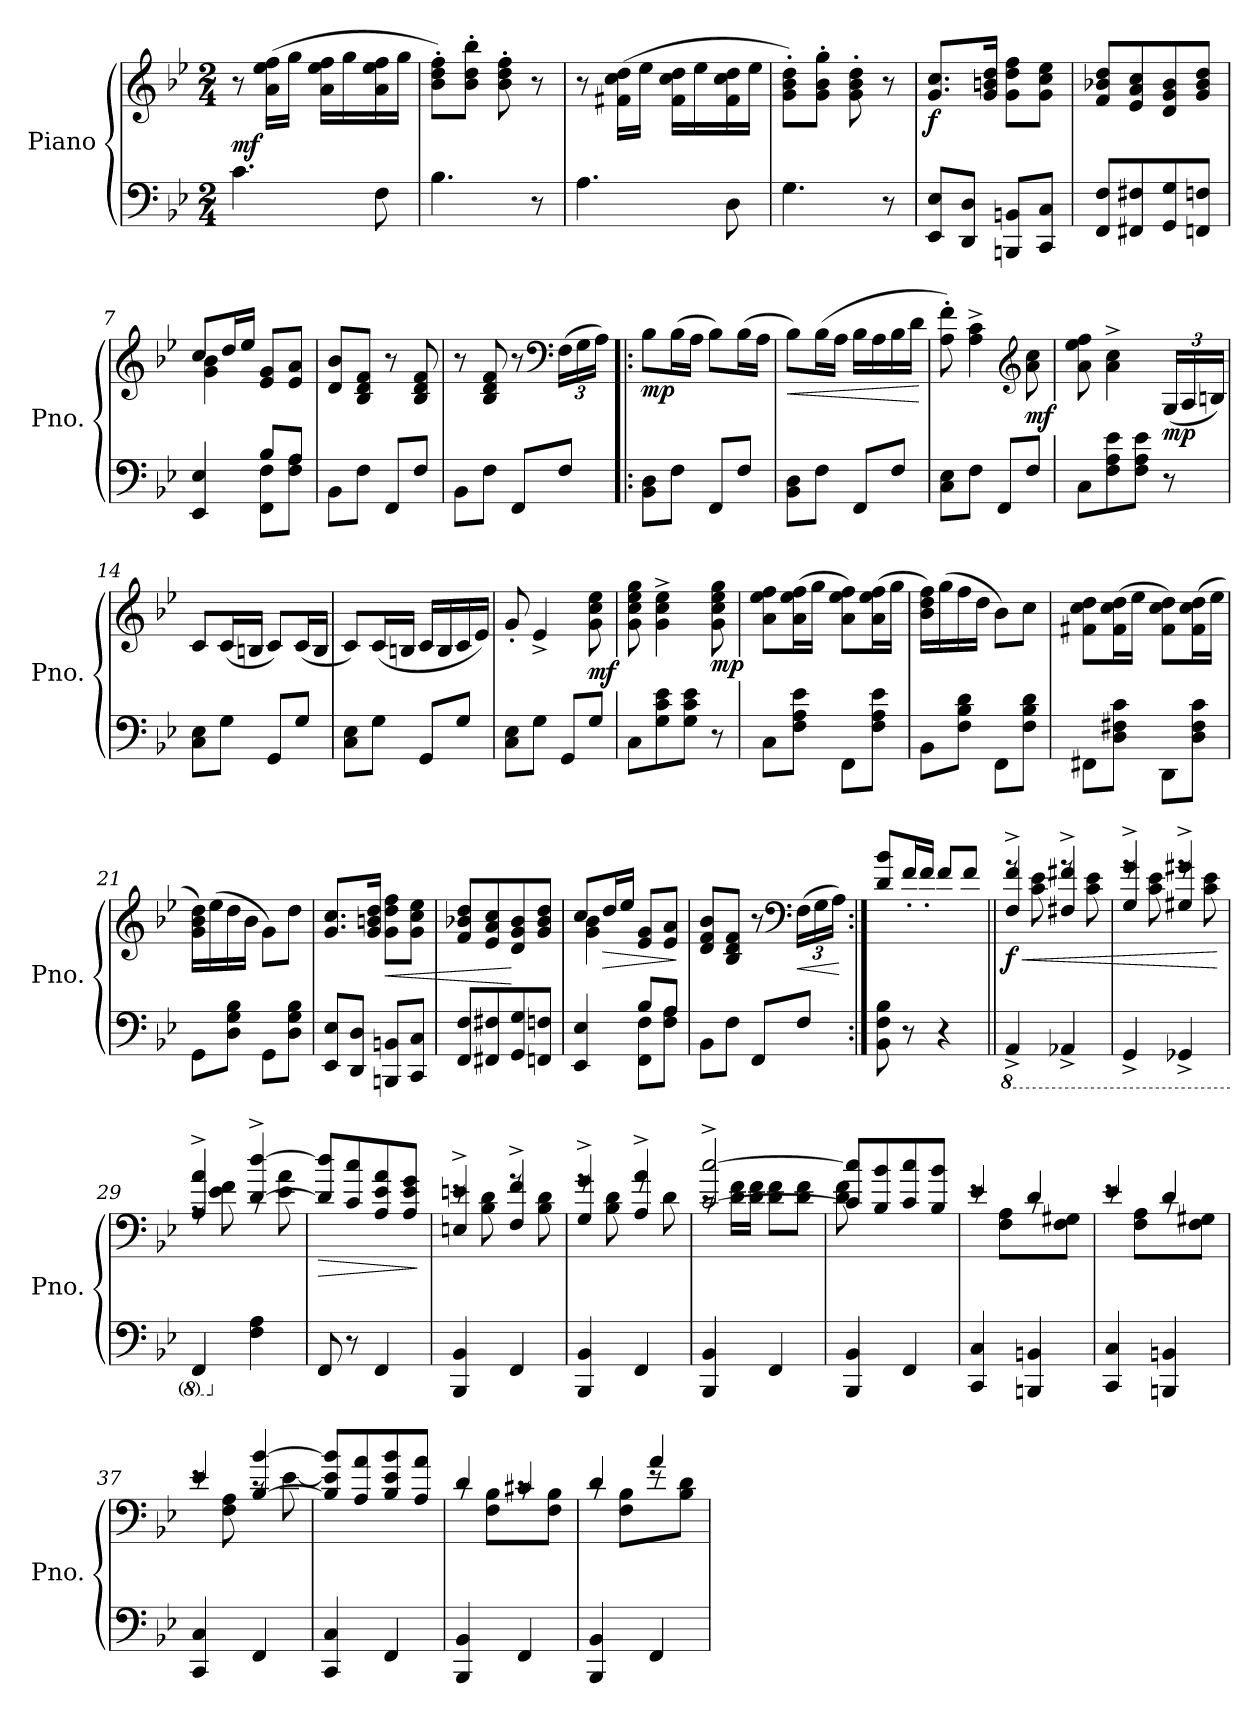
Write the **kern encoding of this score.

**kern	**kern	**dynam
*part1	*part1	*part1
*staff2	*staff1	*staff1/2
*I"Piano	*	*
*I'Pno.	*	*
*clefF4	*clefG2	*
*k[b-e-]	*k[b-e-]	*
*M2/4	*M2/4	*
=1	=1	=1
!	!	!LO:DY:b
4.c\	8r	mf
.	(>16a\ 16ee-\ 16ff\LL	.
.	16gg\JJ	.
.	16a\ 16ee-\ 16ff\LL	.
.	16gg\	.
8F\	16a\ 16ee-\ 16ff\	.
.	16gg\JJ	.
=2	=2	=2
4.B-\	8b-\' 8dd\' 8ff\'L)	.
.	8b-\' 8dd\' 8bb-\'J	.
.	8b-\' 8dd\' 8ff\'	.
8r	8r	.
=3	=3	=3
4.A\	8r	.
.	(>16f#X\ 16cc\ 16dd\LL	.
.	16ee-\JJ	.
.	16f#\ 16cc\ 16dd\LL	.
.	16ee-\	.
8D\	16f#\ 16cc\ 16dd\	.
.	16ee-\JJ	.
=4	=4	=4
4.G\	8g\' 8b-\' 8dd\'L)	.
.	8g\' 8b-\' 8gg\'J	.
.	8g\' 8b-\' 8dd\'	.
8r	8r	.
!!LO:LB:g=z
=5	=5	=5
!	!	!LO:DY:b
8EE-/ 8E-/L	8.g/ 8.cc/L	f
8DD/ 8D/J	.	.
.	16g/ 16bn/ 16dd/Jk	.
8BBBn/ 8BBn/L	8g\ 8dd\ 8ff\L	.
8CC/ 8C/J	8g\ 8cc\ 8ee-\J	.
=6	=6	=6
8FF/ 8F/L	8f/ 8b-X/ 8dd/L	.
8FF#X/ 8F#X/	8e-/ 8a/ 8cc/	.
8GG/ 8G/	8d/ 8g/ 8b-/	.
8FFn/ 8Fn/J	8g/ 8b-/ 8dd/J	.
=7	=7	=7
*^	*^	*
4EE-/ 4E-/	4ryy	8cc/L	4g\ 4b-\	.
.	.	16dd/L	.	.
.	.	16ee-/JJ	.	.
8B-!/L	8FF\ 8F\L	8e-/ 8g/L	4ryy	.
8A/J	8F\ 8A\J	8e-/ 8a/J	.	.
*v	*v	*	*	*
*	*v	*v	*
=8	=8	=8
8BB-\L	8d/ 8b-/L	.
8F\J	8B-/ 8d/ 8f/J	.
8FF/L	8r	.
8F/J	8B-/ 8d/ 8f/	.
=9	=9	=9
8BB-\L	8r	.
8F\J	8B-/ 8d/ 8f/	.
8FF/L	8r	.
*	*clefF4	*
*	*Xbrackettup	*
8F/J	(>24F\LL	.
.	24G\	.
.	24A\JJ)	.
!!LO:LB:g=z
=10!|:	=10!|:	=10!|:
!	!	!LO:DY:b
8BB-\ 8D\L	8B-\L	mp
8F\J	(>16B-\L	.
.	16A\JJ	.
8FF/L	8B-\L)	.
8F/J	(>16B-\L	.
.	16A\JJ	.
=11	=11	=11
!	!	!LO:HP:b
8BB-\ 8D\L	8B-\L)	<
8F\J	(>16B-\L	.
.	16A\JJ	.
8FF/L	16B-\LL	.
.	16A\	.
8F/J	16B-\	.
.	16d\JJ	.
.	.	[
=12	=12	=12
8C\ 8E-\L	8A\' 8f\')	.
8F\J	4A\^ 4c\^	.
8FF/L	.	.
*	*clefG2	*
!	!	!LO:DY:b
8F/J	8a\ 8cc\	mf
=13	=13	=13
8C\L	8a\ 8ee-\ 8ff\	.
8F\ 8A\ 8e-\	4a\^ 4cc\^	.
8F\ 8A\ 8e-\J	.	.
!	!	!LO:DY:b
8r	(>24G/LL	mp
.	24A/	.
.	24Bn/JJ)	.
=14	=14	=14
8C\ 8E-\L	8c/L	.
8G\J	(<16c/L	.
.	16Bn/JJ	.
8GG/L	8c/L)	.
8G/J	(<16c/L	.
.	16B/JJ	.
=15	=15	=15
8C\ 8E-\L	8c/L)	.
8G\J	(<16c/L	.
.	16Bn/JJ	.
8GG/L	16c/LL	.
.	16B/	.
8G/J	16c/	.
.	16e-/JJ)	.
!!LO:LB:g=z
=16	=16	=16
8C\ 8E-\L	8g'/	.
8G\J	4e-^/	.
8GG/L	.	.
!	!	!LO:DY:b
8G/J	8g\ 8cc\ 8ee-\	mf
=17	=17	=17
8C\L	8g\ 8cc\ 8ee-\ 8gg\	.
8G\ 8c\ 8e-\	4g\^ 4cc\^ 4ee-\^	.
8G\ 8c\ 8e-\J	.	.
!	!	!LO:DY:b
8r	8g\ 8cc\ 8ee-\ 8gg\	mp
=18	=18	=18
8C\L	8a\ 8ee-\ 8ff\L	.
8F\ 8A\ 8e-\J	(>16a\ 16ee-\ 16ff\L	.
.	16gg\JJ	.
8FF\L	8a\ 8ee-\ 8ff\L)	.
8F\ 8A\ 8e-\J	(>16a\ 16ee-\ 16ff\L	.
.	16gg\JJ	.
=19	=19	=19
8BB-\L	16b-\ 16dd\ 16ff\LL)	.
.	(>16gg\	.
8F\ 8B-\ 8d\J	16ff\	.
.	16dd\JJ	.
8FF\L	8b-\L)	.
8F\ 8B-\ 8d\J	8cc\J	.
=20	=20	=20
8FF#X\L	8f#X\ 8cc\ 8dd\L	.
8D\ 8F#X\ 8c\J	(>16f#\ 16cc\ 16dd\L	.
.	16ee-\JJ	.
8DD\L	8f#\ 8cc\ 8dd\L)	.
8D\ 8F#\ 8c\J	(>16f#\ 16cc\ 16dd\L	.
.	16ee-\JJ	.
=21	=21	=21
8GG\L	16g\ 16b-\ 16dd\LL)	.
.	(>16ee-\	.
8D\ 8G\ 8B-\J	16dd\	.
.	16b-\JJ	.
8GG\L	8g\L)	.
8D\ 8G\ 8B-\J	8dd\J	.
!!LO:LB:g=z
=22	=22	=22
8EE-/ 8E-/L	8.g/ 8.cc/L	.
8DD/ 8D/J	.	.
.	16g/ 16bn/ 16dd/Jk	.
!	!	!LO:HP:b
8BBBn/ 8BBn/L	8g\ 8dd\ 8ff\L	<
8CC/ 8C/J	8g\ 8cc\ 8ee-\J	.
=23	=23	=23
8FF/ 8F/L	8f/ 8b-X/ 8dd/L	.
8FF#X/ 8F#X/	8e-/ 8a/ 8cc/	.
8GG/ 8G/	8d/ 8g/ 8b-/	[
8FFn/ 8Fn/J	8g/ 8b-/ 8dd/J	.
=24	=24	=24
*^	*^	*
4EE-/ 4E-/	4ryy	8cc/L	4g\ 4b-\	.
!	!	!	!	!LO:HP:b
.	.	16dd/L	.	>
.	.	16ee-/JJ	.	.
8B-!/L	8FF\ 8F\L	8e-/ 8g/L	4ryy	.
8A/J	8F\ 8A\J	8e-/ 8a/J	.	.
*v	*v	*	*	*
*	*v	*v	*
.	.	]
=25	=25	=25
8BB-\L	8d/ 8f/ 8b-/L	.
8F\J	8B-/ 8d/ 8f/J	.
8FF/L	8r	.
*	*clefF4	*
!	!	!LO:HP:b
8F/J	(>24F\LL	<
.	24G\	.
.	24A\JJ)	.
.	.	[
=26:|!	=26:|!	=26:|!
8BB-\ 8F\ 8B-\	8d/ 8b-/L	.
8r	16f'/L	.
.	16f'/JJ	.
4r	8f/L	.
.	8f/J	.
!!LO:PB:g=z
=27||	=27||	=27||
*8ba	*	*
!	!	!LO:HP:b
*	*^	*
!	!	!	!LO:DY:n=1:b
4AAA^/	4F/^ 4f/^	8rg	< f
.	.	8c\ 8e-\	.
4AAA-X^/	4F#X/^ 4f#X/^	8rg	.
.	.	8c\ 8e-\	.
=28	=28	=28	=28
4GGG^/	4G/^ 4g/^	8rg	.
.	.	8c\ 8e-\	.
4GGG-X^/	4G#X/^ 4g#X/^	8rg	.
.	.	8c\ 8e-\	.
*	*v	*v	*
.	.	[
=29	=29	=29
*	*^	*
4FFF/	4A/^ 4a/^	8rA	.
.	.	8e-\ 8f\	.
*X8ba	*	*	*
4F\ 4A\	[4d/^ [4dd/^	8rc	.
.	.	8e-\ 8a\	.
=30	=30	=30	=30
!	!	!	!LO:HP:b
*	*v	*v	*
8FF/	8d/] 8dd/]L	>
8r	8c/ 8cc/	.
4FF/	8A/ 8e-/ 8a/	.
.	8A/ 8e-/ 8g/J	.
.	.	]
=31	=31	=31
*	*^	*
4BBB-/ 4BB-/	4En/^ 4en/^	8re	.
.	.	8B-\ 8d\	.
4FF/	4F/^ 4f/^	8rg	.
.	.	8B-\ 8d\	.
=32	=32	=32	=32
4BBB-/ 4BB-/	4G/^ 4g/^	8rg	.
.	.	8B-\ 8d\	.
4FF/	4A/^ 4a/^	8rg	.
.	.	8d\	.
!!LO:LB:g=z	!!
=33	=33	=33	=33
4BBB-/ 4BB-/	[2c/^ [2cc/^	8rc	.
.	.	16d\ 16f\LL	.
.	.	16d\ 16f\JJ	.
4FF/	.	8d\ 8f\L	.
.	.	8d\ 8f\J	.
=34	=34	=34	=34
4BBB-/ 4BB-/	8c/] 8cc/]L	8d\ 8f\	.
.	8B-/ 8b-/	4.ryy	.
4FF/	8c/ 8cc/	.	.
.	8B-/ 8b-/J	.	.
=35	=35	=35	=35
4CC/ 4C/	4e-/	8re	.
.	.	8F\ 8A\L	.
4BBBn/ 4BBn/	4d/	8rc	.
.	.	8F\ 8G#X\J	.
=36	=36	=36	=36
4CC/ 4C/	4e-/	8re	.
.	.	8F\ 8A\L	.
4BBBn/ 4BBn/	4d/	8rc	.
.	.	8F\ 8G#X\J	.
=37	=37	=37	=37
4CC/ 4C/	4e-/	8re	.
.	.	8F\ 8A\	.
4FF/	[4B-/ [4b-/	8rc	.
.	.	[8e-\	.
*	*v	*v	*
=38	=38	=38
4CC/ 4C/	8B-/] 8e-/] 8b-/]L	.
.	8A/ 8a/	.
4FF/	8B-/ 8e-/ 8b-/	.
.	8A/ 8a/J	.
!!LO:LB:g=z
=39	=39	=39
*	*^	*
4BBB-/ 4BB-/	4d/	8rc	.
.	.	8F\ 8B-\L	.
4FF/	4c#X/	8rc	.
.	.	8F\ 8B-\J	.
=40	=40	=40	=40
4BBB-/ 4BB-/	4d/	8rc	.
.	.	8F\ 8B-\L	.
4FF/	4a/	8re	.
.	.	8B-\ 8d\J	.
*	*v	*v	*
=	=	=
*-	*-	*-
